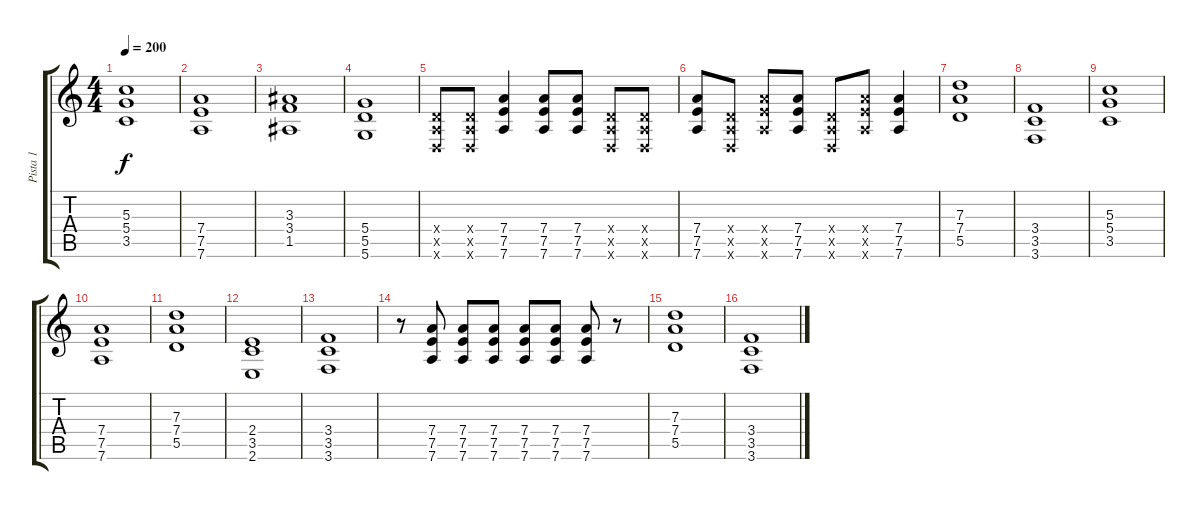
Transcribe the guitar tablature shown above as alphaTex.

\track ("Pista 1" "Pista 1") {instrument distortionguitar}
\staff {score tabs}
\tuning (E4 B3 G3 D3 A2 D2) {hide}
\ts (4 4)
\tempo 200
\clef g2
\ks c
(5.3 5.4 3.5).1{dy f} |
(7.4 7.5 7.6).1 |
(3.3 3.4 1.5).1 |
(5.4 5.5 5.6).1 |
(0.4{x} 0.5{x} 0.6{x}).8 (0.4{x} 0.5{x} 0.6{x}).8 (7.4 7.5 7.6).4 (7.4 7.5 7.6).8 (7.4 7.5 7.6).8 (0.4{x} 0.5{x} 0.6{x}).8 (0.4{x} 0.5{x} 0.6{x}).8 |
(7.4 7.5 7.6).8 (0.4{x} 0.5{x} 0.6{x}).8 (7.4{x} 7.5{x} 7.6{x}).8 (7.4 7.5 7.6).8 (0.4{x} 0.5{x} 0.6{x}).8 (7.4{x} 7.5{x} 7.6{x}).8 (7.4 7.5 7.6).4 |
(7.3 7.4 5.5).1 |
(3.4 3.5 3.6).1 |
(5.3 5.4 3.5).1 |
(7.4 7.5 7.6).1 |
(7.3 7.4 5.5).1 |
(2.4 3.5 2.6).1 |
(3.4 3.5 3.6).1 |
r.8 (7.4 7.5 7.6).8 (7.4 7.5 7.6).8 (7.4 7.5 7.6).8 (7.4 7.5 7.6).8 (7.4 7.5 7.6).8 (7.4 7.5 7.6).8 r.8 |
(7.3 7.4 5.5).1 |
(3.4 3.5 3.6).1
